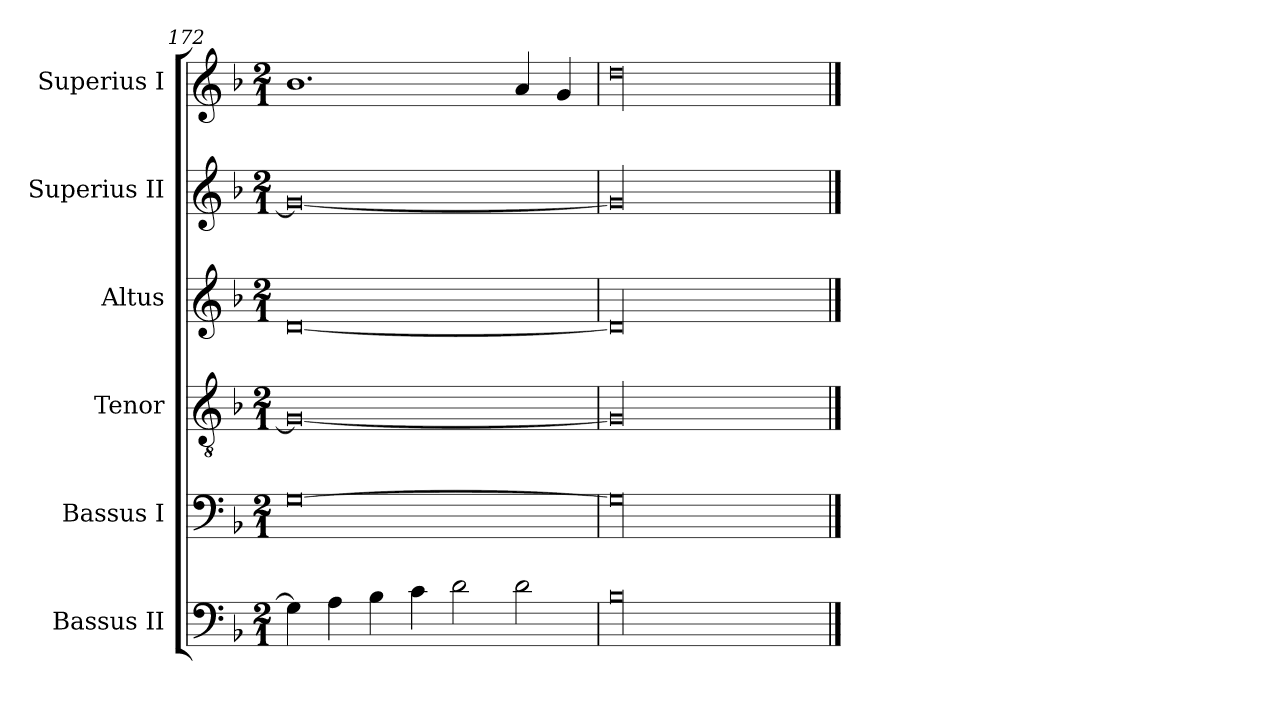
**kern	**kern	**kern	**kern	**kern	**kern
*part6	*part5	*part4	*part3	*part2	*part1
*staff6	*staff5	*staff4	*staff3	*staff2	*staff1
*I"Bassus II	*I"Bassus I	*I"Tenor	*I"Altus	*I"Superius II	*I"Superius I
*I'B. II	*I'B. I	*I'T	*I'A	*I'S. II	*I'S. I
*clefF4	*clefF4	*clefGv2	*clefG2	*clefG2	*clefG2
*k[b-]	*k[b-]	*k[b-]	*k[b-]	*k[b-]	*k[b-]
*F:	*F:	*F:	*F:	*F:	*F:
*M2/1	*M2/1	*M2/1	*M2/1	*M2/1	*M2/1
=172	=172	=172	=172	=172	=172
4G]	[0G	0G_	[0d	0g_	1.b-
4A	.	.	.	.	.
4B-	.	.	.	.	.
4c	.	.	.	.	.
2d	.	.	.	.	.
2d	.	.	.	.	4a
.	.	.	.	.	4g
=173	=173	=173	=173	=173	=173
00B-	00G]	00G]	00d]	00g]	00dd
==	==	==	==	==	==
*-	*-	*-	*-	*-	*-
